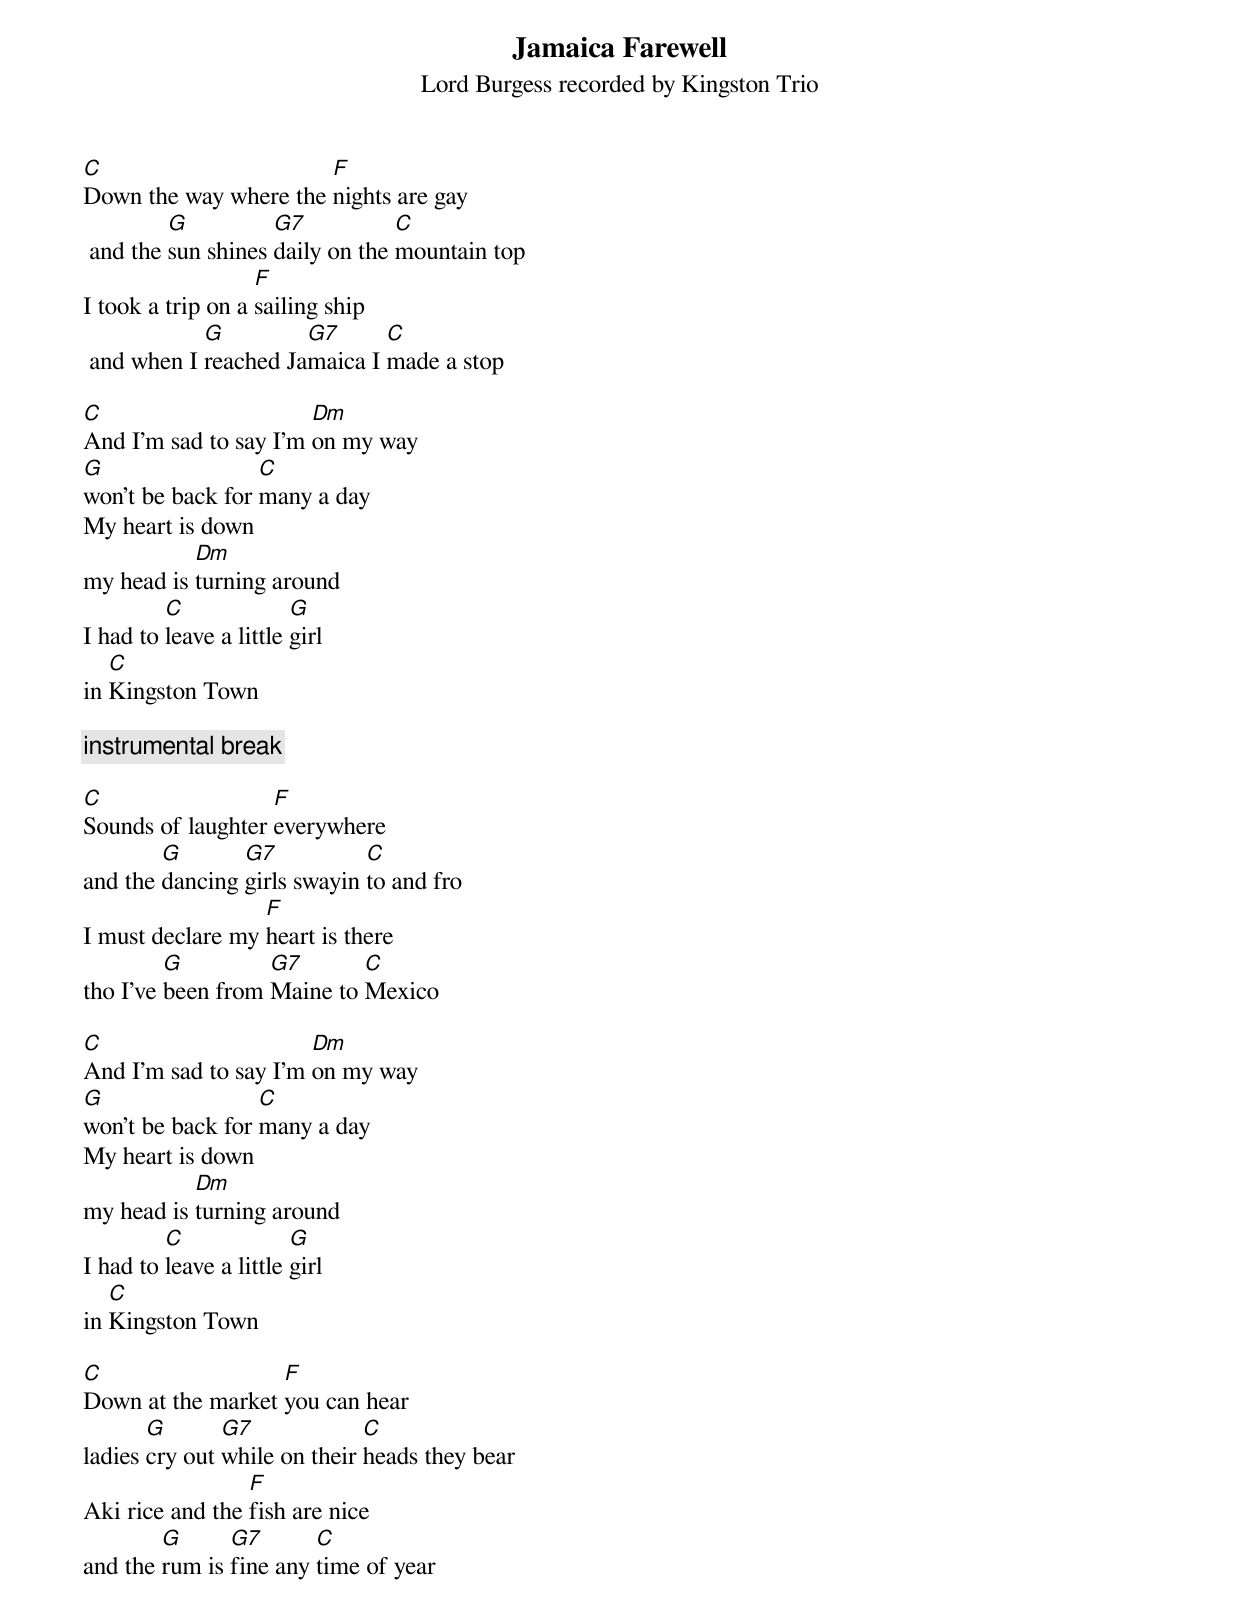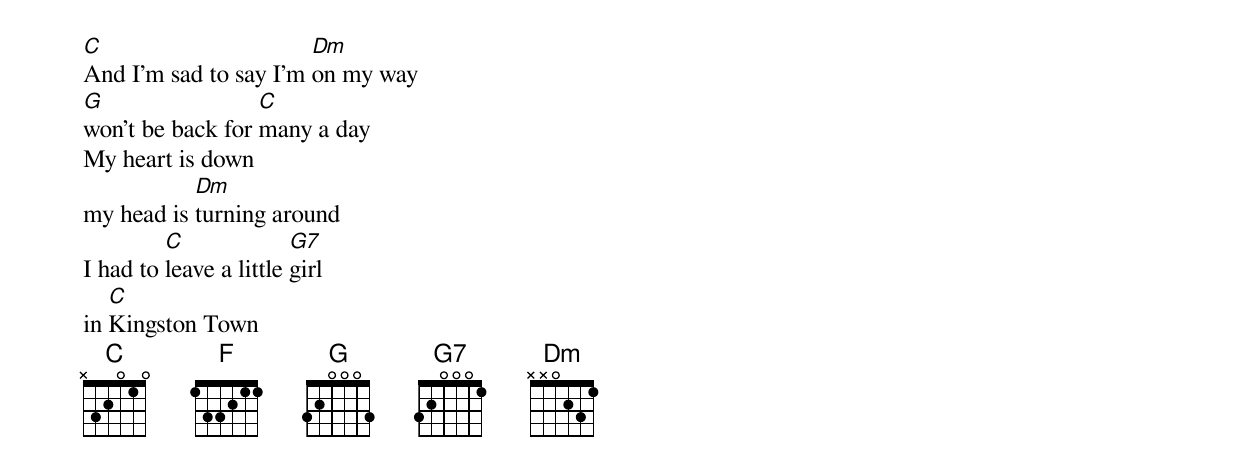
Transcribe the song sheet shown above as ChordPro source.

{title: Jamaica Farewell}
{subtitle: Lord Burgess recorded by Kingston Trio}


[C]Down the way where the [F]nights are gay
 and the [G]sun shines [G7]daily on the [C]mountain top
I took a trip on a [F]sailing ship
 and when I [G]reached Ja[G7]maica I [C]made a stop

[C]And I'm sad to say I'm [Dm]on my way
[G]won't be back for [C]many a day
My heart is down
my head is [Dm]turning around
I had to [C]leave a little [G]girl
in [C]Kingston Town

{c:instrumental break}

[C]Sounds of laughter [F]everywhere
and the [G]dancing [G7]girls swayin [C]to and fro
I must declare my [F]heart is there
tho I've [G]been from [G7]Maine to [C]Mexico

[C]And I'm sad to say I'm [Dm]on my way
[G]won't be back for [C]many a day
My heart is down
my head is [Dm]turning around
I had to [C]leave a little [G]girl
in [C]Kingston Town

[C]Down at the market [F]you can hear
ladies [G]cry out [G7]while on their [C]heads they bear
Aki rice and the [F]fish are nice
and the [G]rum is [G7]fine any [C]time of year

[C]And I'm sad to say I'm [Dm]on my way
[G]won't be back for [C]many a day
My heart is down
my head is [Dm]turning around
I had to [C]leave a little [G7]girl
in [C]Kingston Town
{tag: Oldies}
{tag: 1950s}
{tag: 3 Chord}
